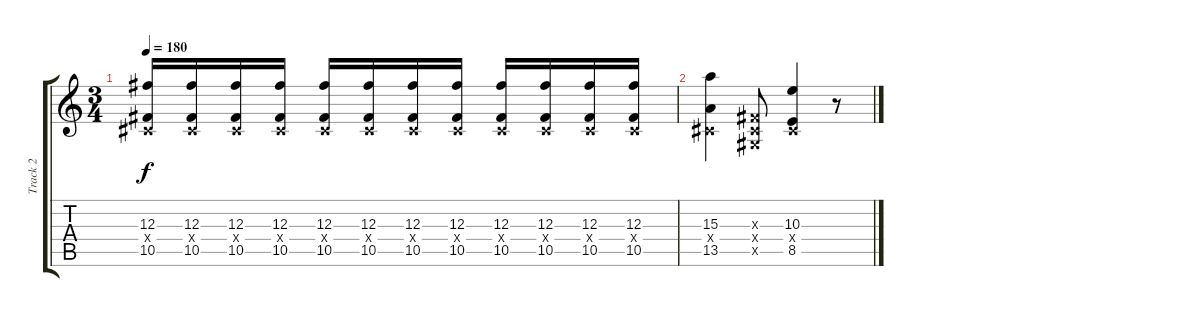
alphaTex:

\track ("Track 2" "Track 2") {instrument overdrivenguitar}
\staff {score tabs}
\tuning (Eb4 Bb3 Gb3 Db3 Ab2 Db2) {hide}
\ts (3 4)
\tempo 180
\clef g2
\ks c
(12.3 0.4{x} 10.5).16{dy f} (12.3 0.4{x} 10.5).16 (12.3 0.4{x} 10.5).16 (12.3 0.4{x} 10.5).16 (12.3 0.4{x} 10.5).16 (12.3 0.4{x} 10.5).16 (12.3 0.4{x} 10.5).16 (12.3 0.4{x} 10.5).16 (12.3 0.4{x} 10.5).16 (12.3 0.4{x} 10.5).16 (12.3 0.4{x} 10.5).16 (12.3 0.4{x} 10.5).16 |
(15.3 0.4{x} 13.5).4 (0.3{x} 0.4{x} 0.5{x}).8 (10.3 0.4{x} 8.5).4 r.8
